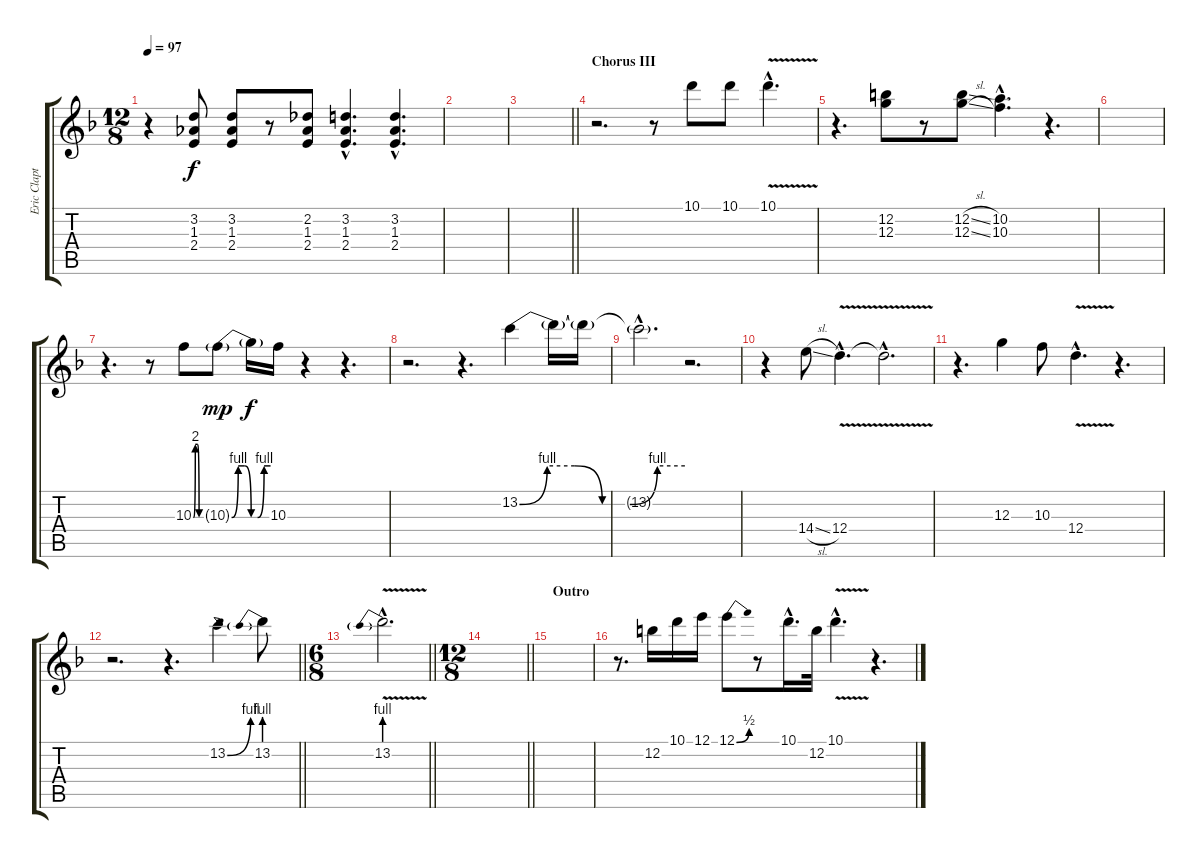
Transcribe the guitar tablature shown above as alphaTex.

\track ("Eric Clapton Guitar I" "Eric Clapt") {instrument electricguitarjazz}
\staff {score tabs}
\tuning (E4 B3 G3 D3 A2 E2) {hide}
\ts (12 8)
\tempo 97
\clef g2
\ks f
r.4{dy f} (3.2 1.3 2.4).8 (3.2 1.3 2.4).8 r.8 (2.2 1.3 2.4).8 (3.2{hac} 1.3{hac} 2.4{hac}).4{d} (3.2{hac} 1.3{hac} 2.4{hac}).4{d} |
|
\barLineRight lightlight
|
\section ("" "Chorus III")
r.2{d} r.8 10.1.8 10.1.8 10.1{v hac}.4{d} |
r.4{d} (12.2 12.3).8 r.8 (12.2{sl} 12.3{sl}).8 (10.2{hac} 10.3{hac}).4{d} r.4{d} |
|
r.4{d} r.8 10.3{be (custom 0 0 15 8 30 8 45 0 60 0)}.8 10.3{be (custom 0 0 10 4 20 4 30 0 40 0 50 4 60 4) g}.8{dy mp} 10.3{t}.16{dy f} 10.3.16 r.4 r.4{d} |
r.2{d} r.4{d} 13.2{be (custom 0 0 10 4 20 4 30 0 40 0 50 4 60 4)}.4 13.2{t}.16 13.2{t}.16 |
13.2{hac t}.2{d} r.2{d} |
r.4 14.4{sl}.8 12.4{v hac}.4{d} 12.4{hac t}.2{d} |
r.4{d} 12.3.4 10.3.8 12.4{v hac}.4{d} r.4{d} |
\barLineRight lightlight
r.2{d} r.4{d} 13.2{be (bend 0 0 60 4)}.4 13.2{be (prebend 0 4 60 4)}.8 |
\ts (6 8)
\barLineRight lightlight
13.2{be (prebend 0 4 60 4) v hac}.2{d} |
\ts (12 8)
\barLineRight lightlight
|
\section ("" "Outro")
|
r.8{d} 12.2.16 10.1.16 12.1.16 12.1{be (bend 0 0 60 2)}.8 r.8 10.1{hac}.16{d} 12.2.32 10.1{v hac}.4{d} r.4{d}
